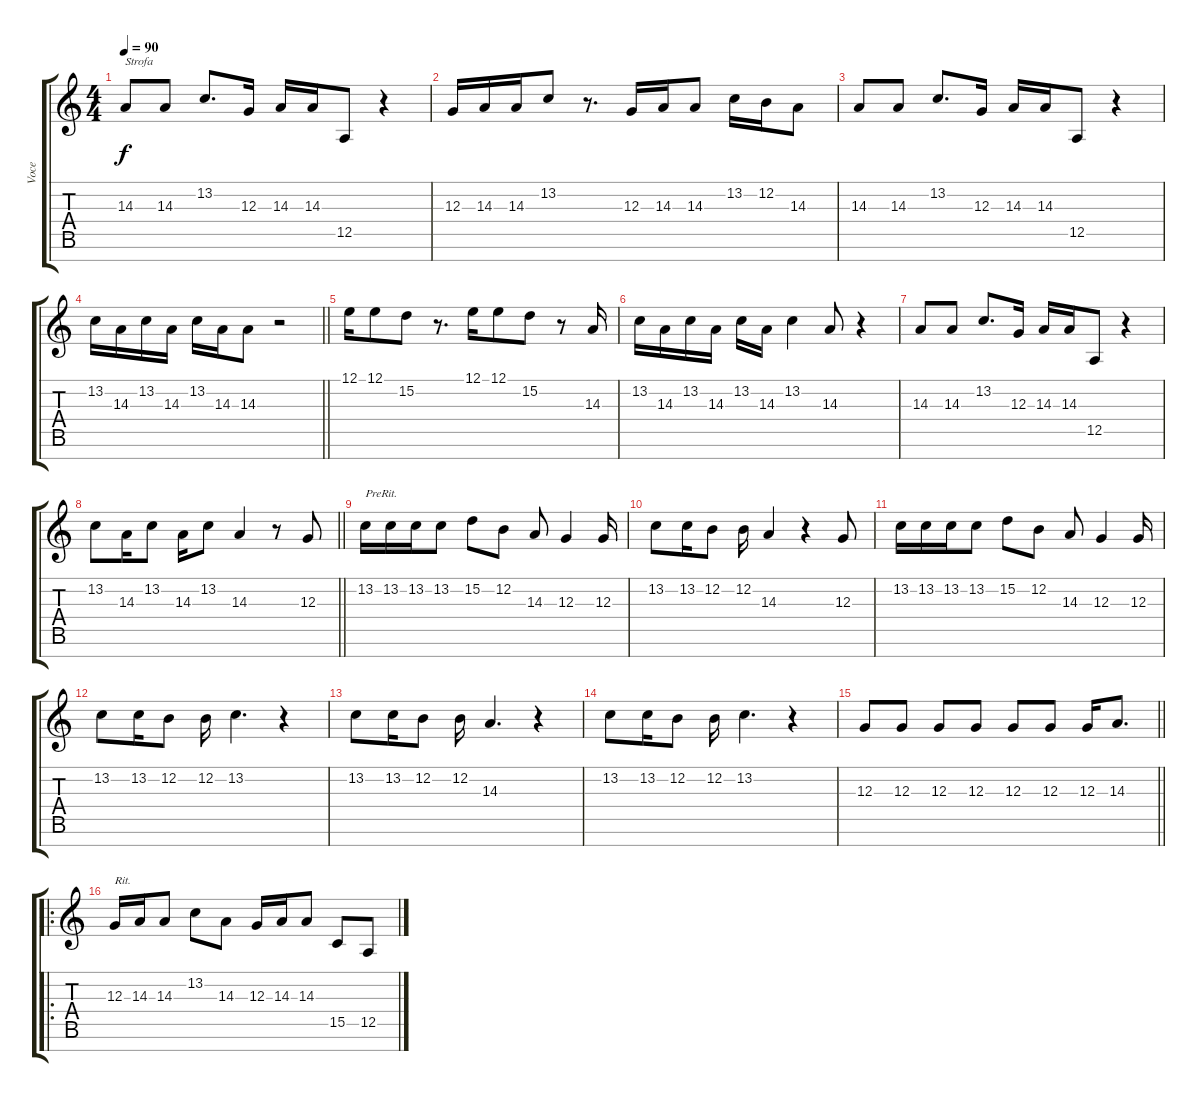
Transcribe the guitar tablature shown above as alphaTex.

\track ("Voce" "Voce") {instrument lead1square}
\staff {score tabs}
\tuning (E4 B3 G3 D3 A2 E2 B1) {hide}
\ts (4 4)
\tempo 90
\clef g2
\ks c
14.3.8{txt "Strofa" dy f} 14.3.8 13.2.8{d} 12.3.16 14.3.16 14.3.16 12.5.8 r.4 |
12.3.16 14.3.16 14.3.16 13.2.8 r.8{d} 12.3.16 14.3.16 14.3.8 13.2.16 12.2.16 14.3.8 |
14.3.8 14.3.8 13.2.8{d} 12.3.16 14.3.16 14.3.16 12.5.8 r.4 |
\barLineRight lightlight
13.2.16 14.3.16 13.2.16 14.3.16 13.2.16 14.3.16 14.3.8 r.2 |
12.1.16 12.1.8 15.2.8 r.8{d} 12.1.16 12.1.8 15.2.8 r.8 14.3.16 |
13.2.16 14.3.16 13.2.16 14.3.16 13.2.16 14.3.16 13.2.4 14.3.8 r.4 |
14.3.8 14.3.8 13.2.8{d} 12.3.16 14.3.16 14.3.16 12.5.8 r.4 |
\barLineRight lightlight
13.2.8 14.3.16 13.2.8 14.3.16 13.2.8 14.3.4 r.8 12.3.8 |
13.2.16{txt "PreRit."} 13.2.16 13.2.16 13.2.8 15.2.8 12.2.8 14.3.8 12.3.4 12.3.16 |
13.2.8 13.2.16 12.2.8 12.2.16 14.3.4 r.4 12.3.8 |
13.2.16 13.2.16 13.2.16 13.2.8 15.2.8 12.2.8 14.3.8 12.3.4 12.3.16 |
13.2.8 13.2.16 12.2.8 12.2.16 13.2.4{d} r.4 |
13.2.8 13.2.16 12.2.8 12.2.16 14.3.4{d} r.4 |
13.2.8 13.2.16 12.2.8 12.2.16 13.2.4{d} r.4 |
\barLineRight lightlight
12.3.8 12.3.8 12.3.8 12.3.8 12.3.8 12.3.8 12.3.16 14.3.8{d} |
\ro
12.3.16{txt "Rit."} 14.3.16 14.3.8 13.2.8 14.3.8 12.3.16 14.3.16 14.3.8 15.5.8 12.5.8
